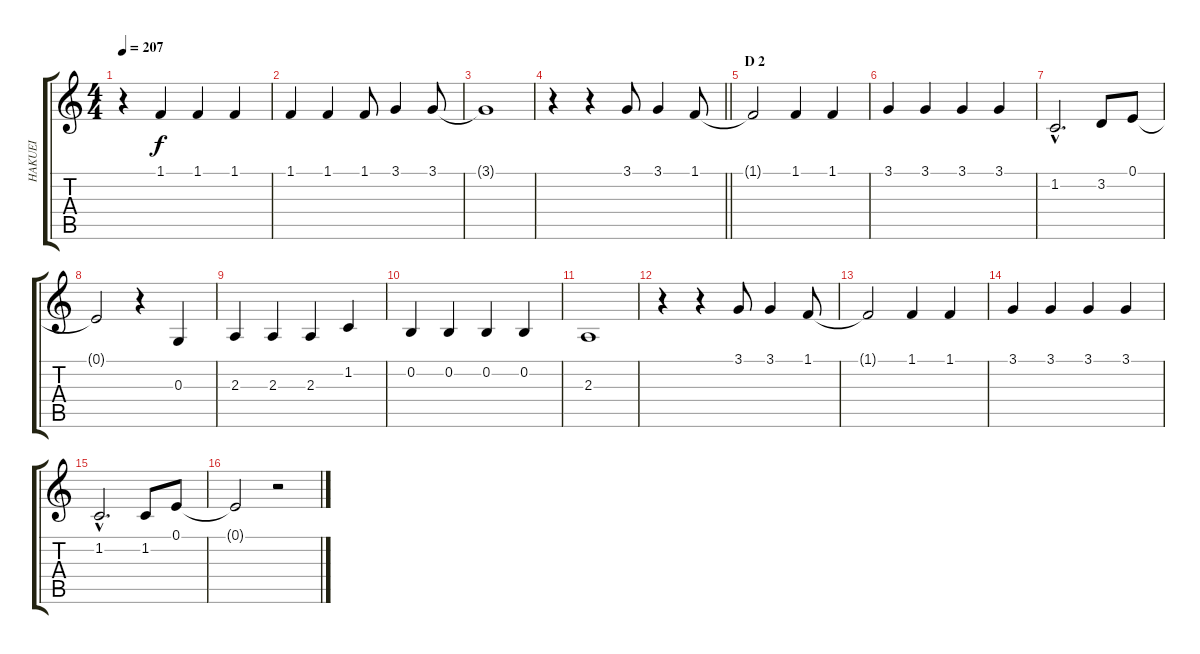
\track ("HAKUEI" "HAKUEI") {instrument oboe}
\staff {score tabs}
\tuning (E4 B3 G3 D3 A2 E2) {hide}
\ts (4 4)
\tempo 207
\clef g2
\ks c
r.4{dy f} 1.1.4 1.1.4 1.1.4 |
1.1.4 1.1.4 1.1.8 3.1.4 3.1.8 |
3.1{t}.1 |
\barLineRight lightlight
r.4 r.4 3.1.8 3.1.4 1.1.8 |
\section ("" "D 2")
1.1{t}.2 1.1.4 1.1.4 |
3.1.4 3.1.4 3.1.4 3.1.4 |
1.2{hac}.2{d} 3.2.8 0.1.8 |
0.1{t}.2 r.4 0.3.4 |
2.3.4 2.3.4 2.3.4 1.2.4 |
0.2.4 0.2.4 0.2.4 0.2.4 |
2.3.1 |
r.4 r.4 3.1.8 3.1.4 1.1.8 |
1.1{t}.2 1.1.4 1.1.4 |
3.1.4 3.1.4 3.1.4 3.1.4 |
1.2{hac}.2{d} 1.2.8 0.1.8 |
0.1{t}.2 r.2
